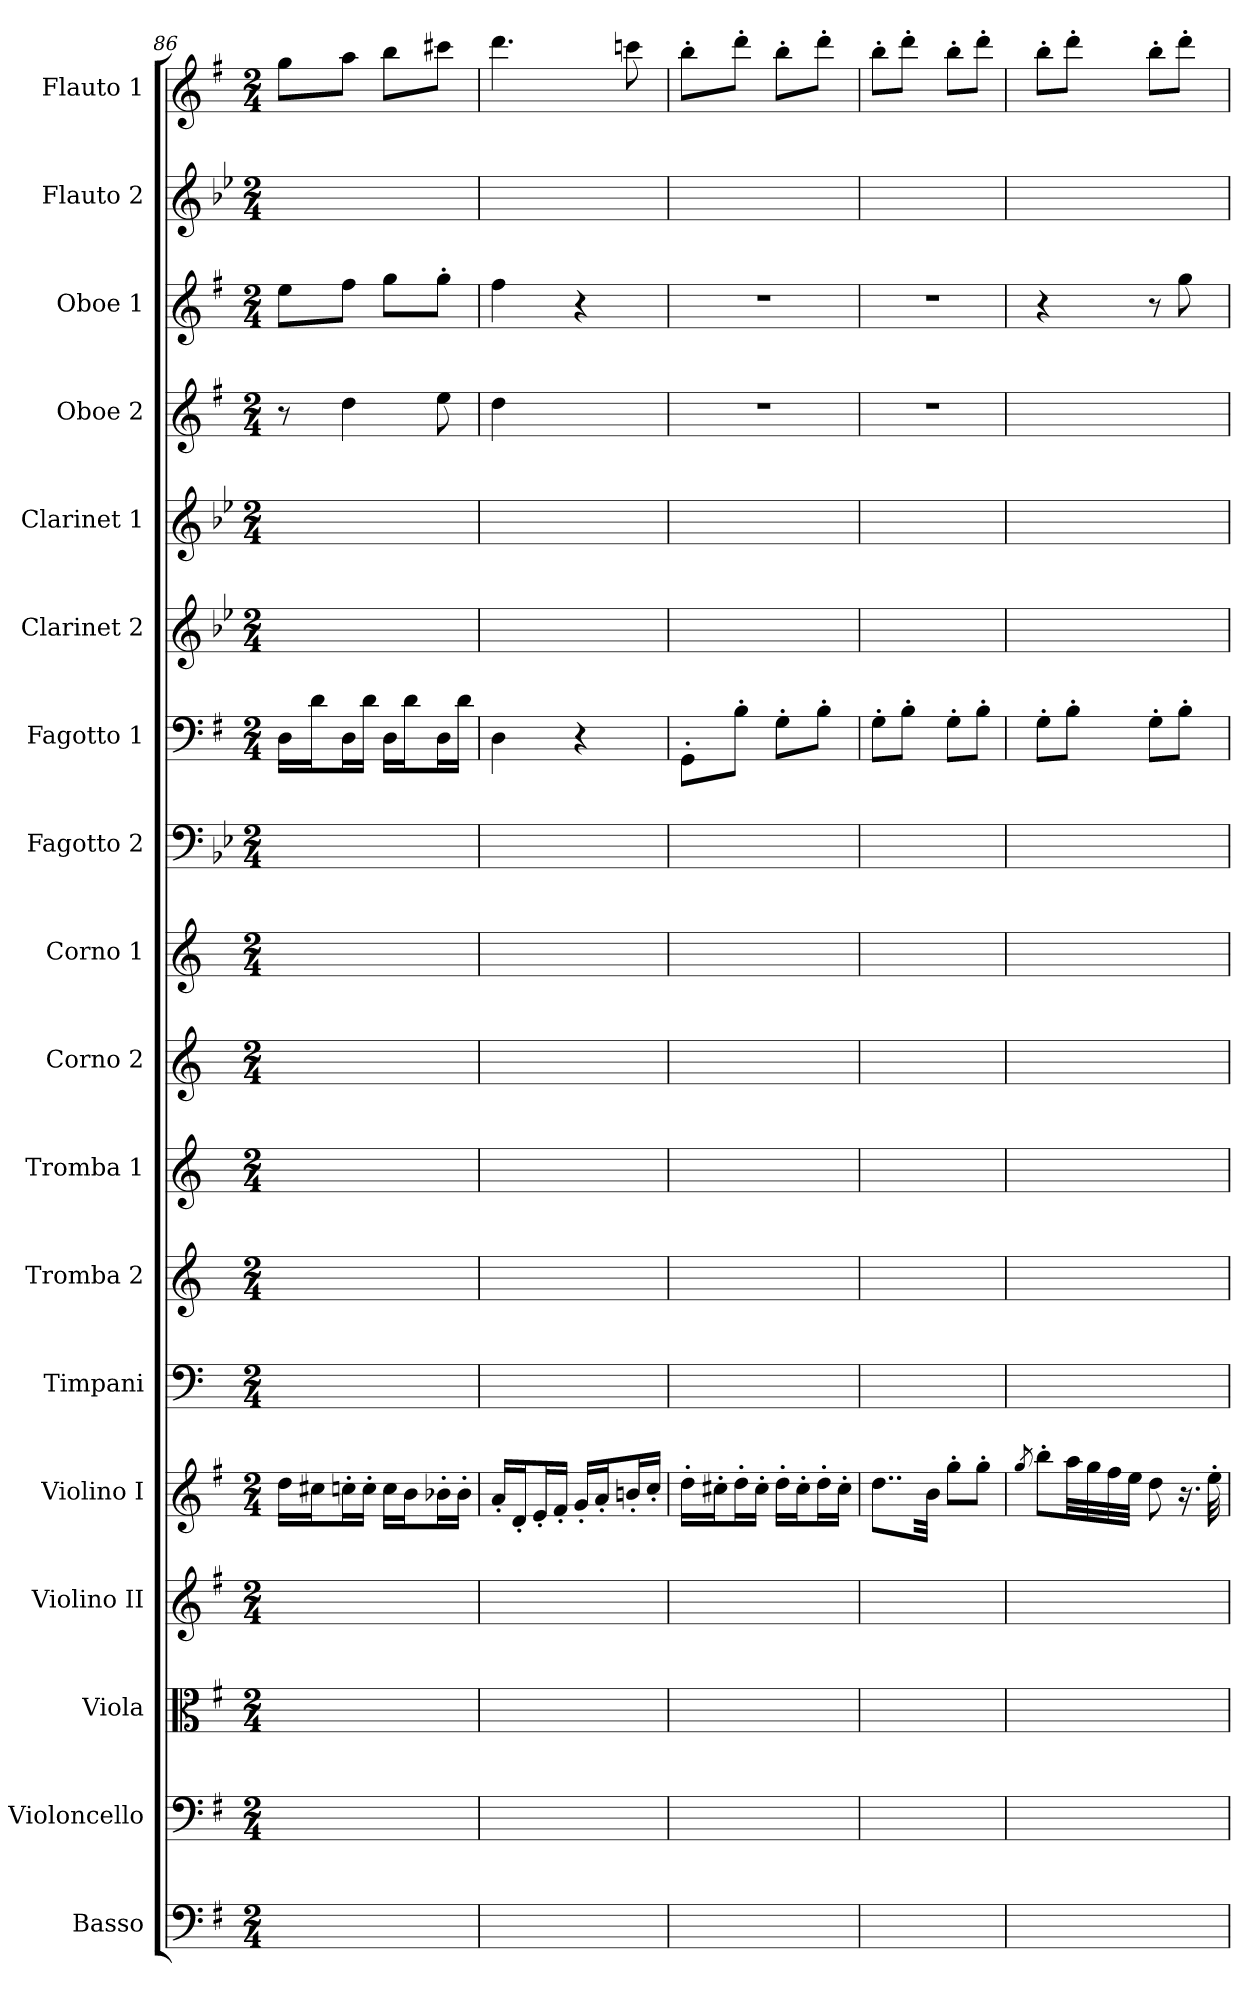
**kern	**kern	**kern	**kern	**kern	**kern	**kern	**kern	**kern	**kern	**kern	**kern	**kern	**kern	**kern	**kern	**kern	**kern
*part18	*part17	*part16	*part15	*part14	*part13	*part12	*part11	*part10	*part9	*part8	*part7	*part6	*part5	*part4	*part3	*part2	*part1
*staff18	*staff17	*staff16	*staff15	*staff14	*staff13	*staff12	*staff11	*staff10	*staff9	*staff8	*staff7	*staff6	*staff5	*staff4	*staff3	*staff2	*staff1
*I"Basso	*I"Violoncello	*I"Viola	*I"Violino II	*I"Violino I	*I"Timpani	*I"Tromba 2	*I"Tromba 1	*I"Corno 2	*I"Corno 1	*I"Fagotto 2	*I"Fagotto 1	*I"Clarinet 2	*I"Clarinet 1	*I"Oboe 2	*I"Oboe 1	*I"Flauto 2	*I"Flauto 1
*	*I'Vc	*I'Vla	*I'Vln	*I'Vln	*	*	*	*	*	*	*	*I'Cl	*I'Cl	*I'Ob	*I'Ob	*I'Fl	*I'Fl
*clefF4	*clefF4	*clefC3	*clefG2	*clefG2	*clefF4	*clefG2	*clefG2	*clefG2	*clefG2	*clefF4	*clefF4	*clefG2	*clefG2	*clefG2	*clefG2	*clefG2	*clefG2
*ITrd7c12	*	*	*	*	*	*ITrd1c2	*ITrd1c2	*ITrd3c5	*ITrd3c5	*	*	*ITrd2c3	*ITrd2c3	*	*	*	*
*k[f#]	*k[f#]	*k[f#]	*k[f#]	*k[f#]	*	*	*	*	*	*k[b-e-]	*k[f#]	*k[f#]	*k[f#]	*k[f#]	*k[f#]	*k[b-e-]	*k[f#]
*M2/4	*M2/4	*M2/4	*M2/4	*M2/4	*M2/4	*M2/4	*M2/4	*M2/4	*M2/4	*M2/4	*M2/4	*M2/4	*M2/4	*M2/4	*M2/4	*M2/4	*M2/4
=86	=86	=86	=86	=86	=86	=86	=86	=86	=86	=86	=86	=86	=86	=86	=86	=86	=86
2ryy	2ryy	2ryy	2ryy	16dd\LL	2ryy	2ryy	2ryy	2ryy	2ryy	2ryy	16D\LL	2ryy	2ryy	8r	8ee\L	2ryy	8gg\L
.	.	.	.	16cc#X\J	.	.	.	.	.	.	16d\J	.	.	.	.	.	.
.	.	.	.	16ccn'\L	.	.	.	.	.	.	16D\L	.	.	4dd	8ff#\J	.	8aa\J
.	.	.	.	16cc'\JJ	.	.	.	.	.	.	16d\JJ	.	.	.	.	.	.
.	.	.	.	16cc\LL	.	.	.	.	.	.	16D\LL	.	.	.	8gg\L	.	8bb\L
.	.	.	.	16b\J	.	.	.	.	.	.	16d\J	.	.	.	.	.	.
.	.	.	.	16b-X'\L	.	.	.	.	.	.	16D\L	.	.	8ee	8gg'\J	.	8ccc#X\J
.	.	.	.	16b-'\JJ	.	.	.	.	.	.	16d\JJ	.	.	.	.	.	.
=87	=87	=87	=87	=87	=87	=87	=87	=87	=87	=87	=87	=87	=87	=87	=87	=87	=87
2ryy	2ryy	2ryy	2ryy	16a'/LL	2ryy	2ryy	2ryy	2ryy	2ryy	2ryy	4D	2ryy	2ryy	4dd	4ff#	2ryy	4.ddd
.	.	.	.	16d'/J	.	.	.	.	.	.	.	.	.	.	.	.	.
.	.	.	.	16e'/L	.	.	.	.	.	.	.	.	.	.	.	.	.
.	.	.	.	16f#'/JJ	.	.	.	.	.	.	.	.	.	.	.	.	.
.	.	.	.	16g'/LL	.	.	.	.	.	.	4r	.	.	4ryy	4r	.	.
.	.	.	.	16a'/J	.	.	.	.	.	.	.	.	.	.	.	.	.
.	.	.	.	16bn'/L	.	.	.	.	.	.	.	.	.	.	.	.	8cccn
.	.	.	.	16cc'/JJ	.	.	.	.	.	.	.	.	.	.	.	.	.
=88	=88	=88	=88	=88	=88	=88	=88	=88	=88	=88	=88	=88	=88	=88	=88	=88	=88
2ryy	2ryy	2ryy	2ryy	16dd'\LL	2ryy	2ryy	2ryy	2ryy	2ryy	2ryy	8GG'\L	2ryy	2ryy	2r	2r	2ryy	8bb'\L
.	.	.	.	16cc#X'\J	.	.	.	.	.	.	.	.	.	.	.	.	.
.	.	.	.	16dd'\L	.	.	.	.	.	.	8B'\J	.	.	.	.	.	8ddd'\J
.	.	.	.	16cc#'\JJ	.	.	.	.	.	.	.	.	.	.	.	.	.
.	.	.	.	16dd'\LL	.	.	.	.	.	.	8G'\L	.	.	.	.	.	8bb'\L
.	.	.	.	16cc#'\J	.	.	.	.	.	.	.	.	.	.	.	.	.
.	.	.	.	16dd'\L	.	.	.	.	.	.	8B'\J	.	.	.	.	.	8ddd'\J
.	.	.	.	16cc#'\JJ	.	.	.	.	.	.	.	.	.	.	.	.	.
=89	=89	=89	=89	=89	=89	=89	=89	=89	=89	=89	=89	=89	=89	=89	=89	=89	=89
2ryy	2ryy	2ryy	2ryy	8..dd\L	2ryy	2ryy	2ryy	2ryy	2ryy	2ryy	8G'\L	2ryy	2ryy	2r	2r	2ryy	8bb'\L
.	.	.	.	.	.	.	.	.	.	.	8B'\J	.	.	.	.	.	8ddd'\J
.	.	.	.	32b\Jkk	.	.	.	.	.	.	.	.	.	.	.	.	.
.	.	.	.	8gg'\L	.	.	.	.	.	.	8G'\L	.	.	.	.	.	8bb'\L
.	.	.	.	8gg'\J	.	.	.	.	.	.	8B'\J	.	.	.	.	.	8ddd'\J
=90	=90	=90	=90	=90	=90	=90	=90	=90	=90	=90	=90	=90	=90	=90	=90	=90	=90
.	.	.	.	8qgg	.	.	.	.	.	.	.	.	.	.	.	.	.
2ryy	2ryy	2ryy	2ryy	8bb'\L	2ryy	2ryy	2ryy	2ryy	2ryy	2ryy	8G'\L	2ryy	2ryy	2ryy	4r	2ryy	8bb'\L
.	.	.	.	32aa\LL	.	.	.	.	.	.	8B'\J	.	.	.	.	.	8ddd'\J
.	.	.	.	32gg\	.	.	.	.	.	.	.	.	.	.	.	.	.
.	.	.	.	32ff#\	.	.	.	.	.	.	.	.	.	.	.	.	.
.	.	.	.	32ee\JJJ	.	.	.	.	.	.	.	.	.	.	.	.	.
.	.	.	.	8dd	.	.	.	.	.	.	8G'\L	.	.	.	8r	.	8bb'\L
.	.	.	.	16.r	.	.	.	.	.	.	8B'\J	.	.	.	8gg	.	8ddd'\J
.	.	.	.	32ee'	.	.	.	.	.	.	.	.	.	.	.	.	.
=	=	=	=	=	=	=	=	=	=	=	=	=	=	=	=	=	=
*-	*-	*-	*-	*-	*-	*-	*-	*-	*-	*-	*-	*-	*-	*-	*-	*-	*-
